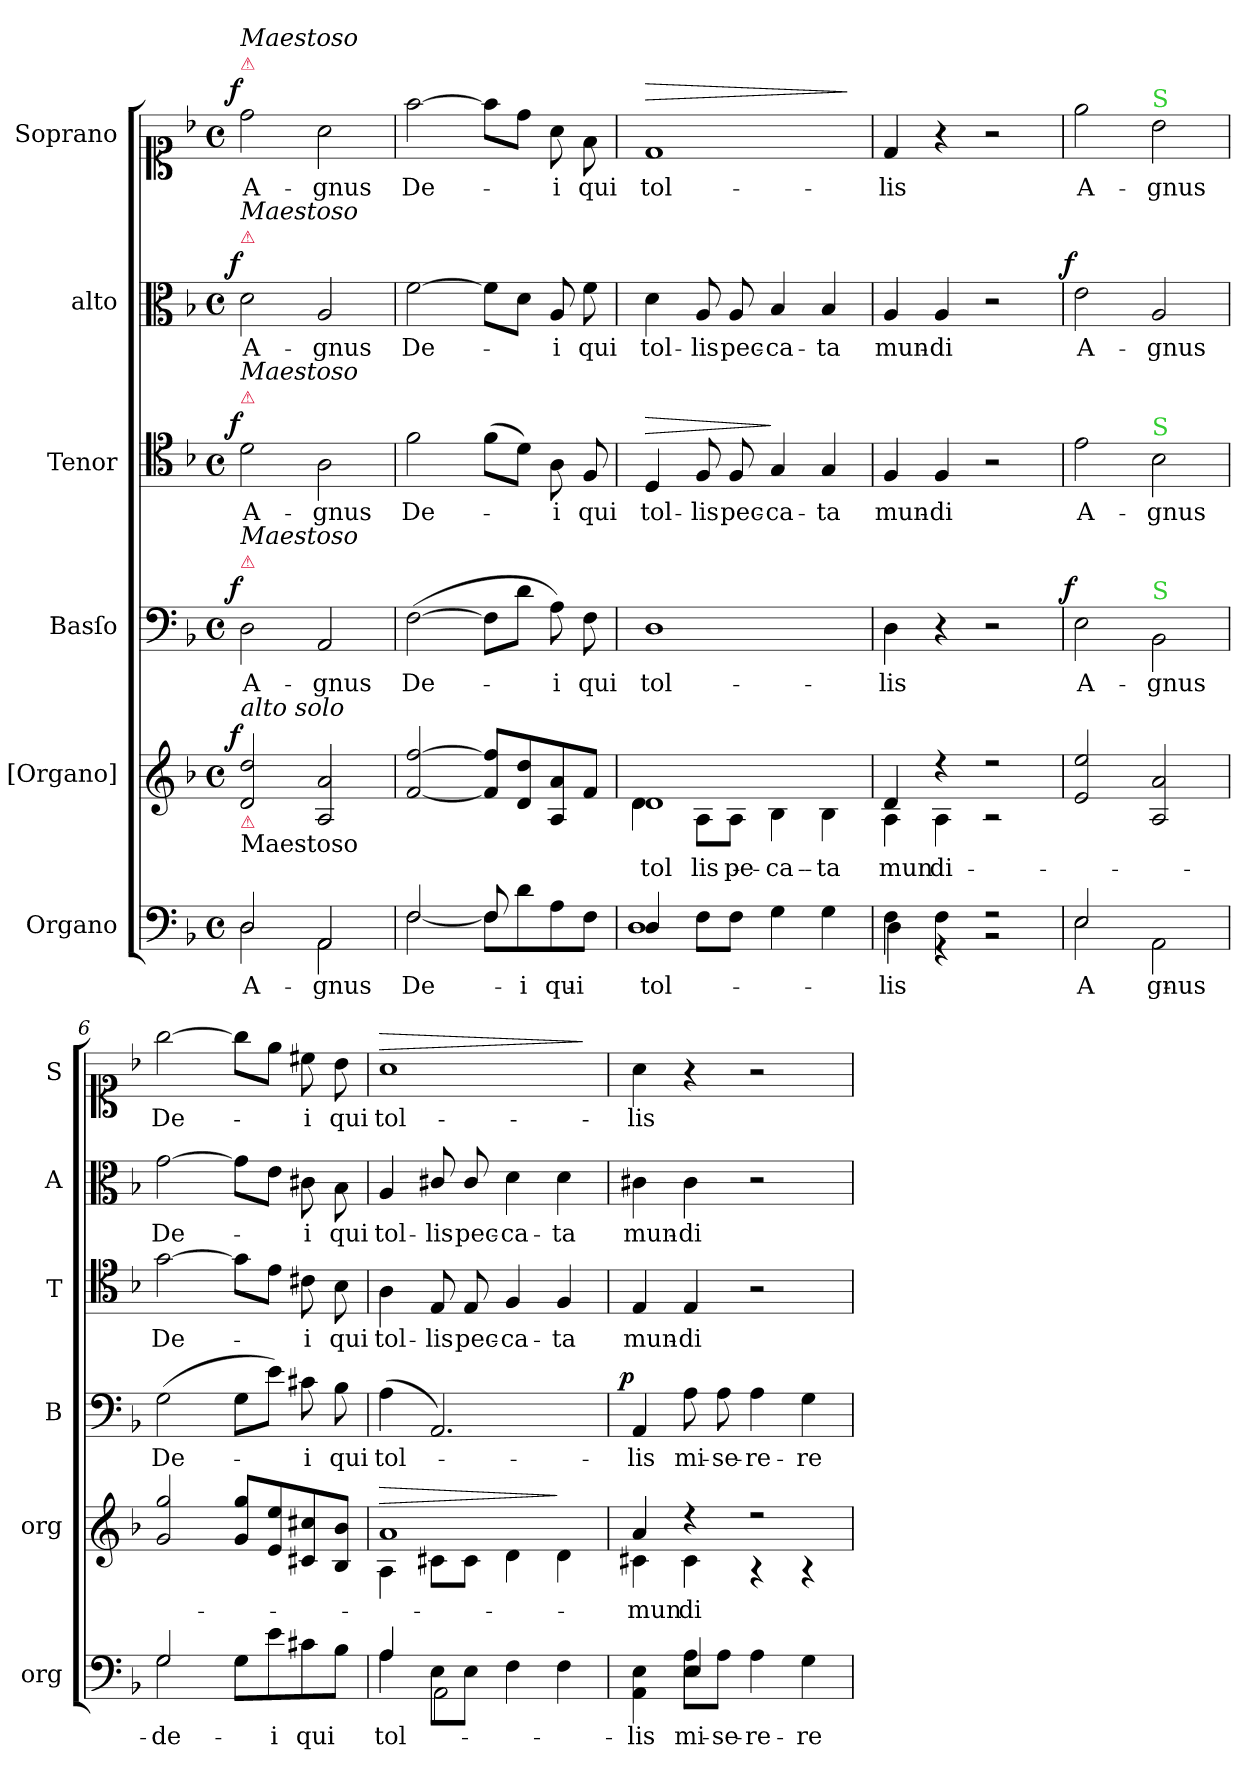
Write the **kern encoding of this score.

**kern	**text	**kern	**text	**dynam	**kern	**text	**dynam	**kern	**text	**dynam	**kern	**text	**dynam	**kern	**text	**dynam
*part6	*part6	*part5	*part5	*part5	*part4	*part4	*part4	*part3	*part3	*part3	*part2	*part2	*part2	*part1	*part1	*part1
*staff6	*staff6	*staff5	*staff5	*staff5	*staff4	*staff4	*staff4	*staff3	*staff3	*staff3	*staff2	*staff2	*staff2	*staff1	*staff1	*staff1
*I"Organo	*	*I"[Organo]	*	*	*I"Basſo	*	*	*I"Tenor	*	*	*I"alto	*	*	*I"Soprano	*	*
*I'org	*	*I'org	*	*	*I'B	*	*	*I'T	*	*	*I'A	*	*	*I'S	*	*
*clefF4	*	*clefG2	*	*	*clefF4	*	*	*clefC4	*	*	*clefC3	*	*	*clefC1	*	*
*k[b-]	*	*k[b-]	*	*	*k[b-]	*	*	*k[b-]	*	*	*k[b-]	*	*	*k[b-]	*	*
*M4/4	*	*M4/4	*	*	*M4/4	*	*	*M4/4	*	*	*M4/4	*	*	*M4/4	*	*
*met(c)	*	*met(c)	*	*	*met(c)	*	*	*met(c)	*	*	*met(c)	*	*	*met(c)	*	*
=1	=1	=1	=1	=1	=1	=1	=1	=1	=1	=1	=1	=1	=1	=1	=1	=1
*^	*	*	*	*	*	*	*	*	*	*	*	*	*	*	*	*
!	!	!	!	!	!	!	!	!	!	!	!	!	!	!	!LO:TX:a:color=crimson:t=⚠	!	!
!	!	!	!	!	!	!	!	!	!	!	!	!	!	!	!LO:TX:a:i:t=Maestoso	!	!
!	!	!	!	!	!	!	!	!	!	!	!	!LO:TX:a:color=crimson:t=⚠	!	!	!	!	!
!	!	!	!	!	!	!	!	!	!	!	!	!LO:TX:a:i:t=Maestoso	!	!	!	!	!
!	!	!	!	!	!	!	!	!	!LO:TX:a:color=crimson:t=⚠	!	!	!	!	!	!	!	!
!	!	!	!	!	!	!	!	!	!LO:TX:a:i:t=Maestoso	!	!	!	!	!	!	!	!
!	!	!	!	!	!	!LO:TX:a:color=crimson:t=⚠	!	!	!	!	!	!	!	!	!	!	!
!	!	!	!	!	!	!LO:TX:a:i:t=Maestoso	!	!	!	!	!	!	!	!	!	!	!
!	!	!	!LO:TX:a:i:t=alto solo	!	!	!	!	!	!	!	!	!	!	!	!	!	!
!	!	!	!LO:TX:b:color=crimson:t=⚠	!	!	!	!	!	!	!	!	!	!	!	!	!	!
!	!	!	!LO:TX:b:t=Maestoso	!	!	!	!	!	!	!	!	!	!	!	!	!	!
!	!	!	!	!	!LO:DY:b:rj	!	!	!LO:DY:b:rj	!	!	!LO:DY:b:rj	!	!	!LO:DY:b:rj	!	!	!LO:DY:b:rj
2D/	2D\	A-	2d/ 2dd/	.	f	2D\	A-	f	2d\	A-	f	2d\	A-	f	2dd\	A-	f
2AA/	2AA\	-gnus	2A/ 2a/	.	.	2AA/	-gnus	.	2A\	-gnus	.	2A/	-gnus	.	2a\	-gnus	.
=2	=2	=2	=2	=2	=2	=2	=2	=2	=2	=2	=2	=2	=2	=2	=2	=2	=2
2F/	[2F\	De-	[2f/ [2ff/	.	.	(>[2F\	De-	.	2f\	De-	.	[2f\	De-	.	[2ff\	De-	.
8F/	8F\L]	.	8f]/ 8ff]/L	.	.	8F\L]	.	.	(>8f\L	.	.	8f\L]	.	.	8ff\L]	.	.
8ryy	8d\	-i	8d/ 8dd/	.	.	8d\J	.	.	8d\J)	.	.	8d\J	.	.	8dd\J	.	.
8ryy	8A\	qui	8A/ 8a/	.	.	8A\)	-i	.	8A\	-i	.	8A/	-i	.	8a\	-i	.
8ryy	8F\J	.	8f/J	.	.	8F\	qui	.	8F/	qui	.	8f\	qui	.	8f\	qui	.
=3	=3	=3	=3	=3	=3	=3	=3	=3	=3	=3	=3	=3	=3	=3	=3	=3	=3
*	*	*	*^	*	*	*	*	*	*	*	*	*	*	*	*	*	*
!	!	!	!	!	!	!	!	!	!	!	!	!LO:HP:a	!	!	!	!	!	!LO:HP:a
4D/	1D	tol-	1d	4d\	tol-	.	1D	tol-	.	4D/	tol-	>	4d\	tol-	.	1d	tol-	>
8F\L	.	.	.	8A\L	-lis	.	.	.	.	8F/	-lis	.	8A/	-lis	.	.	.	.
8F\J	.	.	.	8A\J	pe-	.	.	.	.	8F/	pec-	.	8A/	pec-	.	.	.	.
4G\	.	.	.	4B-\	-ca-	.	.	.	.	4G/	-ca-	]	4B-/	-ca-	.	.	.	.
4G\	.	.	.	4B-\	-ta	.	.	.	.	4G/	-ta	.	4B-/	-ta	.	.	.	.
*v	*v	*	*	*	*	*	*	*	*	*	*	*	*	*	*	*	*	*
*	*	*v	*v	*	*	*	*	*	*	*	*	*	*	*	*	*	*
.	.	.	.	.	.	.	.	.	.	.	.	.	.	.	.	]
=4	=4	=4	=4	=4	=4	=4	=4	=4	=4	=4	=4	=4	=4	=4	=4	=4
*^	*	*^	*	*	*	*	*	*	*	*	*	*	*	*	*	*
4F\	4D\	lis	4d/	4A\	mun-	.	4D\	-lis	.	4F/	mun-	.	4A/	mun-	.	4d/	-lis	.
4F\	4r	.	4r	4A\	-di	.	4r	.	.	4F/	-di	.	4A/	-di	.	4r	.	.
2r	2r	.	2r	2r	.	.	2r	.	.	2r	.	.	2r	.	.	2r	.	.
=5	=5	=5	=5	=5	=5	=5	=5	=5	=5	=5	=5	=5	=5	=5	=5	=5	=5	=5
!	!	!	!	!	!	!	!	!	!LO:DY:b:rj	!	!	!	!	!	!LO:DY:b:rj	!	!	!
*	*	*	*v	*v	*	*	*	*	*	*	*	*	*	*	*	*	*	*
2E/	2E\	A-	2e/ 2ee/	.	.	2E\	A-	f	2e\	A-	.	2e\	A-	f	2ee\	A-	.
!	!	!	!	!	!	!	!	!	!	!	!	!	!	!	!LO:TX:a:color=limegreen:t=S	!	!
!	!	!	!	!	!	!	!	!	!LO:TX:a:color=limegreen:t=S	!	!	!	!	!	!	!	!
!	!	!	!	!	!	!LO:TX:a:color=limegreen:t=S	!	!	!	!	!	!	!	!	!	!	!
2ryy	2AA\	-gnus	2A/ 2a/	.	.	2BB-\	-gnus	.	2B-\	-gnus	.	2A/	-gnus	.	2b-\	-gnus	.
=6	=6	=6	=6	=6	=6	=6	=6	=6	=6	=6	=6	=6	=6	=6	=6	=6	=6
2G/	2G\	de-	2g/ 2gg/	.	.	(>2G\	De-	.	[2g\	De-	.	[2g\	De-	.	[2gg\	De-	.
8G\L	8ryy	.	8g/ 8gg/L	.	.	8G\L	.	.	8g\L]	.	.	8g\L]	.	.	8gg\L]	.	.
8e\	8ryy	-i	8e/ 8ee/	.	.	8e\J)	.	.	8e\J	.	.	8e\J	.	.	8ee\J	.	.
8c#X\	8ryy	qui	8c#X/ 8cc#X/	.	.	8c#X\	-i	.	8c#X\	-i	.	8c#X\	-i	.	8cc#X\	-i	.
8B-\J	8ryy	.	8B-/ 8b-/J	.	.	8B-\	qui	.	8B-\	qui	.	8B-\	qui	.	8b-\	qui	.
=7	=7	=7	=7	=7	=7	=7	=7	=7	=7	=7	=7	=7	=7	=7	=7	=7	=7
*	*	*	*^	*	*	*	*	*	*	*	*	*	*	*	*	*	*
!	!	!	!	!	!	!LO:HP:a	!	!	!	!	!	!	!	!	!	!	!	!LO:HP:a
4A/	4A\	tol-	1a	4A\	.	>	(>4A\	tol-	.	4A\	tol-	.	4A/	tol-	.	1a	tol-	>
!	!LO:N:vis=2	!	!	!	!	!	!	!	!	!	!	!	!	!	!	!	!	!
8E\L	2.AA\	.	.	8c#X\L	.	.	2.AA/)	.	.	8E/	-lis	.	8c#X/	-lis	.	.	.	.
8E\J	.	.	.	8c#\J	.	.	.	.	.	8E/	pec-	.	8c#/	pec-	.	.	.	.
4F\	.	.	.	4d\	.	.	.	.	.	4F/	-ca-	.	4d\	-ca-	.	.	.	.
4F\	.	.	.	4d\	.	]	.	.	.	4F/	-ta	.	4d\	-ta	.	.	.	.
*v	*v	*	*	*	*	*	*	*	*	*	*	*	*	*	*	*	*	*
*	*	*v	*v	*	*	*	*	*	*	*	*	*	*	*	*	*	*
.	.	.	.	.	.	.	.	.	.	.	.	.	.	.	.	]
=8	=8	=8	=8	=8	=8	=8	=8	=8	=8	=8	=8	=8	=8	=8	=8	=8
*^	*	*^	*	*	*	*	*	*	*	*	*	*	*	*	*	*
*	*^	*	*	*	*	*	*	*	*	*	*	*	*	*	*	*	*	*
!	!	!	!	!	!	!	!	!	!	!LO:DY:b:rj	!	!	!	!	!	!	!	!	!
4ryy	4AA\ 4E\	4ryy	lis	4a/	4c#X\	mun-	.	4AA/	-lis	p	4E/	mun-	.	4c#X\	mun-	.	4a\	-lis	.
8A\L	4E/	4E\	mi-	4r	4c#\	-di	.	8A\	mi-	.	4E/	-di	.	4c#\	-di	.	4r	.	.
8A\J	.	.	-se-	.	.	.	.	8A\	-se-	.	.	.	.	.	.	.	.	.	.
4A\	4ryy	4ryy	-re-	2r	4rA	.	.	4A\	-re-	.	2r	.	.	2r	.	.	2r	.	.
4G\	4ryy	4ryy	-re	.	4rA	.	.	4G\	-re	.	.	.	.	.	.	.	.	.	.
*v	*v	*v	*	*	*	*	*	*	*	*	*	*	*	*	*	*	*	*	*
*	*	*v	*v	*	*	*	*	*	*	*	*	*	*	*	*	*	*
=	=	=	=	=	=	=	=	=	=	=	=	=	=	=	=	=
*-	*-	*-	*-	*-	*-	*-	*-	*-	*-	*-	*-	*-	*-	*-	*-	*-
